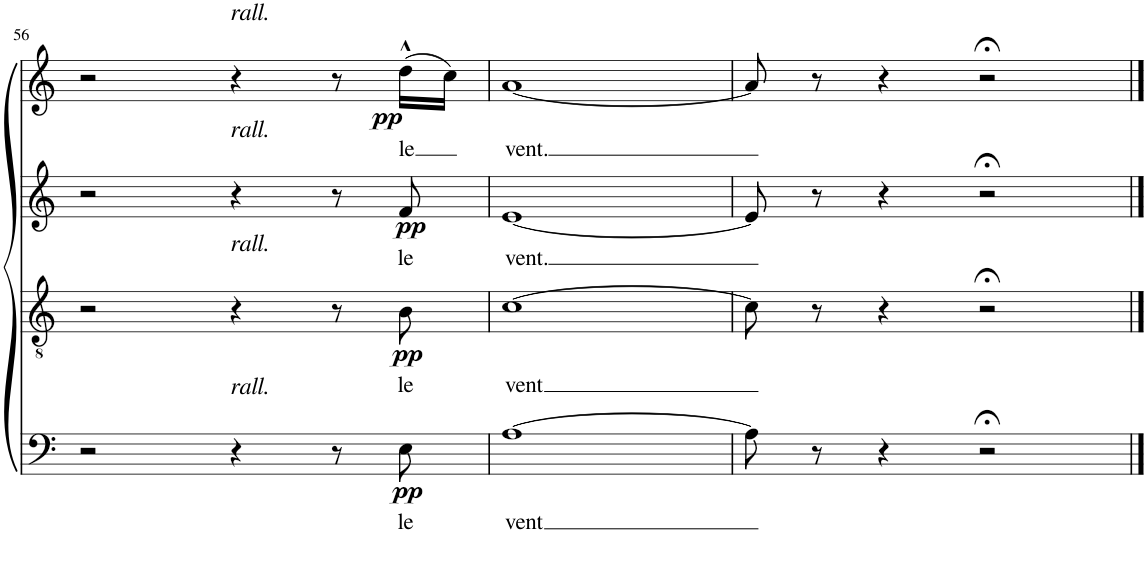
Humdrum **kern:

**kern	**text	**dynam	**kern	**text	**dynam	**kern	**text	**dynam	**kern	**text	**dynam
*part4	*part4	*part4	*part3	*part3	*part3	*part2	*part2	*part2	*part1	*part1	*part1
*staff4	*staff4	*staff4	*staff3	*staff3	*staff3	*staff2	*staff2	*staff2	*staff1	*staff1	*staff1
*I"Basse	*	*	*I"Ténor	*	*	*I"Alto	*	*	*I"Soprano	*	*
!!LO:PB:g=z
*clefF4	*	*	*clefGv2	*	*	*clefG2	*	*	*clefG2	*	*
*k[]	*	*	*k[]	*	*	*k[]	*	*	*k[]	*	*
*M4/4	*	*	*M4/4	*	*	*M4/4	*	*	*M4/4	*	*
*met(c)	*	*	*met(c)	*	*	*met(c)	*	*	*met(c)	*	*
=56	=56	=56	=56	=56	=56	=56	=56	=56	=56	=56	=56
2r	.	.	2r	.	.	2r	.	.	2r	.	.
!	!	!	!	!	!	!	!	!	!LO:TX:a:i:t=rall.	!	!
!	!	!	!	!	!	!LO:TX:a:i:t=rall.	!	!	!	!	!
!	!	!	!LO:TX:a:i:t=rall.	!	!	!	!	!	!	!	!
!LO:TX:a:i:t=rall.	!	!	!	!	!	!	!	!	!	!	!
4r	.	.	4r	.	.	4r	.	.	4r	.	.
8r	.	.	8r	.	.	8r	.	.	8r	.	.
!	!LO:LY:b	!LO:DY:b	!	!LO:LY:b	!LO:DY:b	!	!LO:LY:b	!LO:DY:b	!	!LO:LY:b	!LO:DY:b
8E\	le	pp	8B\	le	pp	8f/	le	pp	(16dd^^\LL	le	pp
.	.	.	.	.	.	.	.	.	16cc\JJ)	.	.
=57	=57	=57	=57	=57	=57	=57	=57	=57	=57	=57	=57
!	!LO:LY:b	!	!	!LO:LY:b	!	!	!LO:LY:b	!	!	!LO:LY:b	!
[1A	vent	.	[1c	vent	.	[1e	vent.	.	[1a	vent.	.
=58	=58	=58	=58	=58	=58	=58	=58	=58	=58	=58	=58
8A\]	.	.	8c\]	.	.	8e/]	.	.	8a/]	.	.
8r	.	.	8r	.	.	8r	.	.	8r	.	.
4r	.	.	4r	.	.	4r	.	.	4r	.	.
2r;<	.	.	2r;<	.	.	2r;<	.	.	2r;<	.	.
==	==	==	==	==	==	==	==	==	==	==	==
*-	*-	*-	*-	*-	*-	*-	*-	*-	*-	*-	*-
